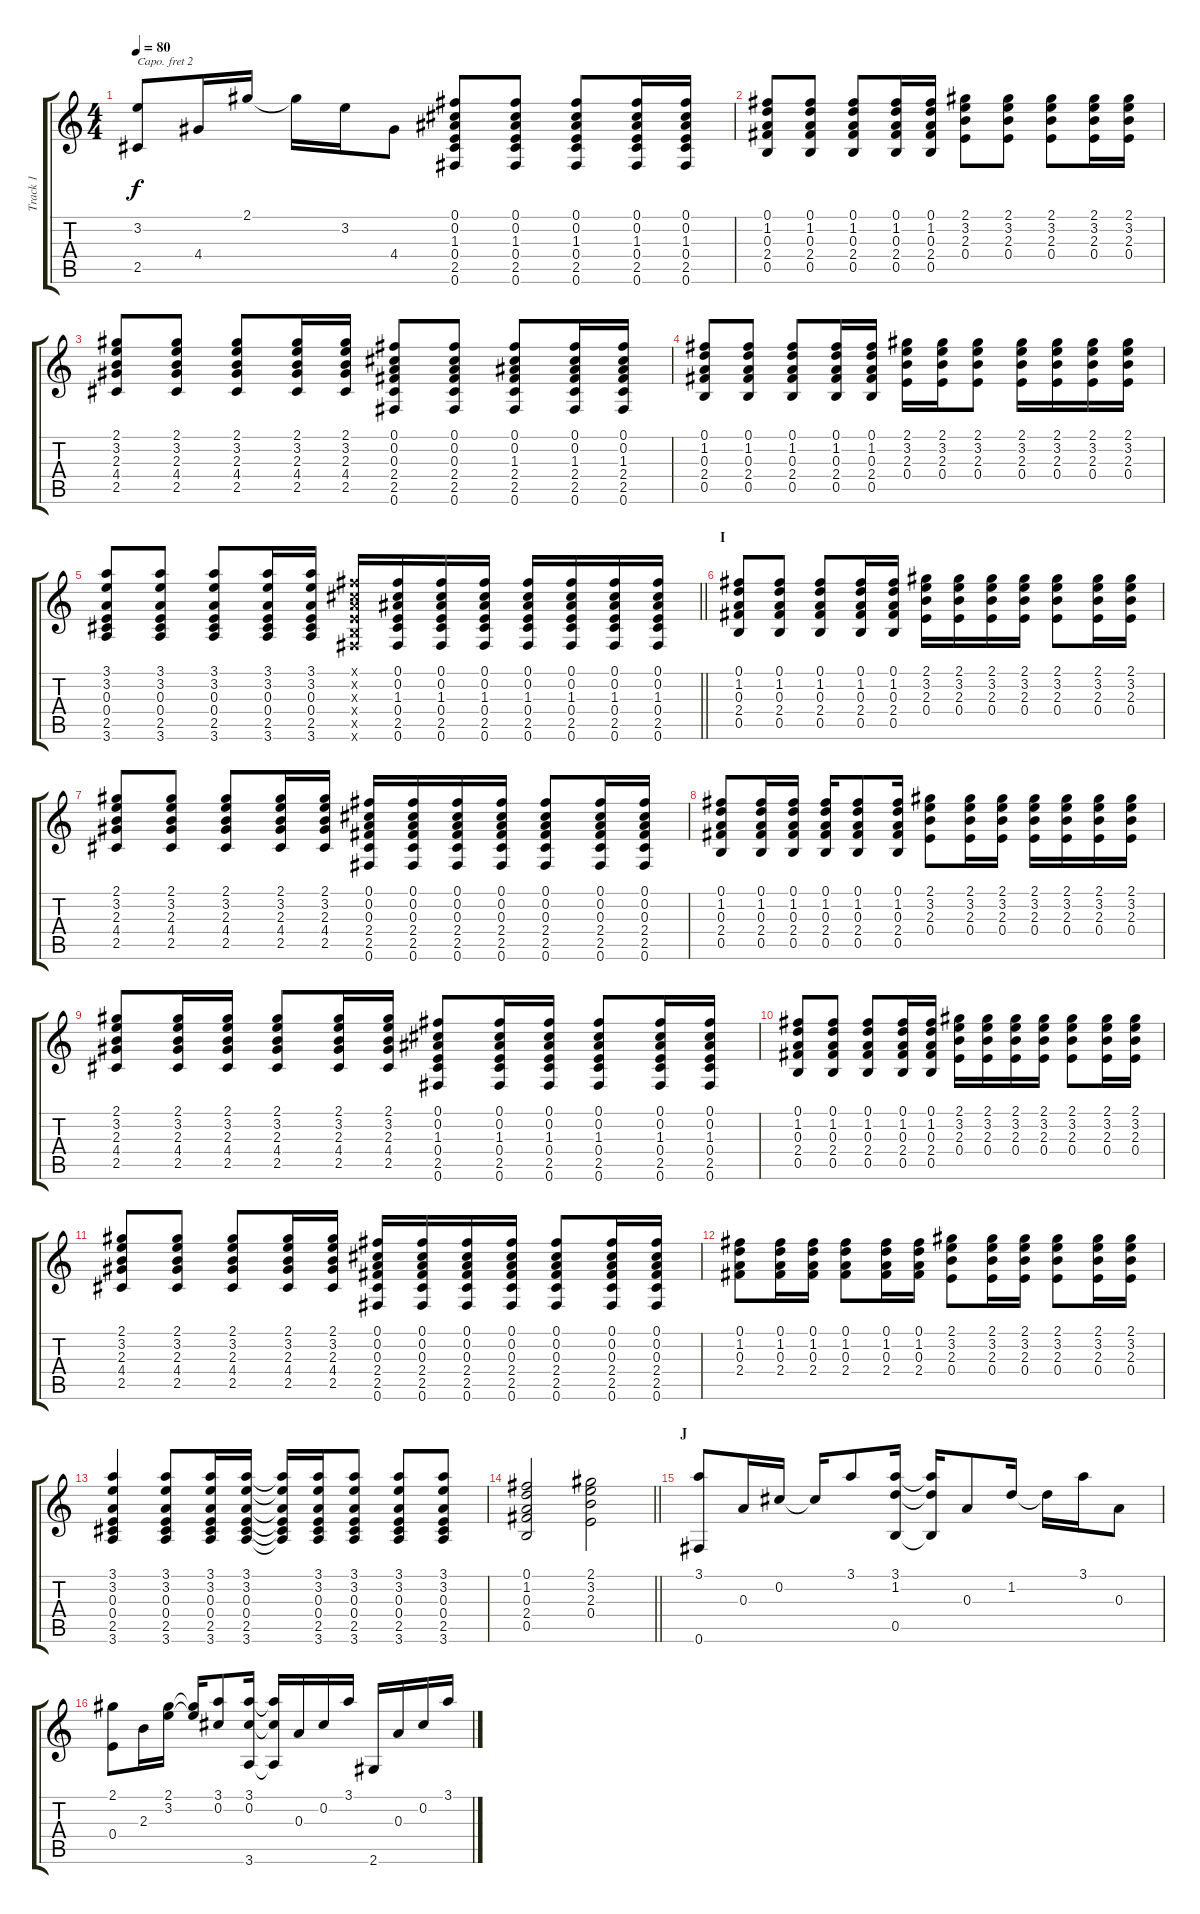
\track ("Track 1" "Track 1") {instrument acousticguitarsteel}
\staff {score tabs}
\capo 2
\tuning (E4 B3 G3 D3 A2 E2) {hide}
\ts (4 4)
\tempo 80
\clef g2
\ks c
(3.2 2.5).8{dy f} 4.4.16 2.1.16 2.1{t}.16 3.2.16 4.4.8 (0.1 0.2 1.3 0.4 2.5 0.6).8 (0.1 0.2 1.3 0.4 2.5 0.6).8 (0.1 0.2 1.3 0.4 2.5 0.6).8 (0.1 0.2 1.3 0.4 2.5 0.6).16 (0.1 0.2 1.3 0.4 2.5 0.6).16 |
(0.1 1.2 0.3 2.4 0.5).8 (0.1 1.2 0.3 2.4 0.5).8 (0.1 1.2 0.3 2.4 0.5).8 (0.1 1.2 0.3 2.4 0.5).16 (0.1 1.2 0.3 2.4 0.5).16 (2.1 3.2 2.3 0.4).8 (2.1 3.2 2.3 0.4).8 (2.1 3.2 2.3 0.4).8 (2.1 3.2 2.3 0.4).16 (2.1 3.2 2.3 0.4).16 |
(2.1 3.2 2.3 4.4 2.5).8 (2.1 3.2 2.3 4.4 2.5).8 (2.1 3.2 2.3 4.4 2.5).8 (2.1 3.2 2.3 4.4 2.5).16 (2.1 3.2 2.3 4.4 2.5).16 (0.1 0.2 0.3 2.4 2.5 0.6).8 (0.1 0.2 0.3 2.4 2.5 0.6).8 (0.1 0.2 1.3 2.4 2.5 0.6).8 (0.1 0.2 1.3 2.4 2.5 0.6).16 (0.1 0.2 1.3 2.4 2.5 0.6).16 |
(0.1 1.2 0.3 2.4 0.5).8 (0.1 1.2 0.3 2.4 0.5).8 (0.1 1.2 0.3 2.4 0.5).8 (0.1 1.2 0.3 2.4 0.5).16 (0.1 1.2 0.3 2.4 0.5).16 (2.1 3.2 2.3 0.4).16 (2.1 3.2 2.3 0.4).16 (2.1 3.2 2.3 0.4).8 (2.1 3.2 2.3 0.4).16 (2.1 3.2 2.3 0.4).16 (2.1 3.2 2.3 0.4).16 (2.1 3.2 2.3 0.4).16 |
\barLineRight lightlight
(3.1 3.2 0.3 0.4 2.5 3.6).8 (3.1 3.2 0.3 0.4 2.5 3.6).8 (3.1 3.2 0.3 0.4 2.5 3.6).8 (3.1 3.2 0.3 0.4 2.5 3.6).16 (3.1 3.2 0.3 0.4 2.5 3.6).16 (0.1{x} 0.2{x} 0.3{x} 0.4{x} 0.5{x} 0.6{x}).16 (0.1 0.2 1.3 0.4 2.5 0.6).16 (0.1 0.2 1.3 0.4 2.5 0.6).16 (0.1 0.2 1.3 0.4 2.5 0.6).16 (0.1 0.2 1.3 0.4 2.5 0.6).16 (0.1 0.2 1.3 0.4 2.5 0.6).16 (0.1 0.2 1.3 0.4 2.5 0.6).16 (0.1 0.2 1.3 0.4 2.5 0.6).16 |
\section ("" "I")
(0.1 1.2 0.3 2.4 0.5).8 (0.1 1.2 0.3 2.4 0.5).8 (0.1 1.2 0.3 2.4 0.5).8 (0.1 1.2 0.3 2.4 0.5).16 (0.1 1.2 0.3 2.4 0.5).16 (2.1 3.2 2.3 0.4).16 (2.1 3.2 2.3 0.4).16 (2.1 3.2 2.3 0.4).16 (2.1 3.2 2.3 0.4).16 (2.1 3.2 2.3 0.4).8 (2.1 3.2 2.3 0.4).16 (2.1 3.2 2.3 0.4).16 |
(2.1 3.2 2.3 4.4 2.5).8 (2.1 3.2 2.3 4.4 2.5).8 (2.1 3.2 2.3 4.4 2.5).8 (2.1 3.2 2.3 4.4 2.5).16 (2.1 3.2 2.3 4.4 2.5).16 (0.1 0.2 0.3 2.4 2.5 0.6).16 (0.1 0.2 0.3 2.4 2.5 0.6).16 (0.1 0.2 0.3 2.4 2.5 0.6).16 (0.1 0.2 0.3 2.4 2.5 0.6).16 (0.1 0.2 0.3 2.4 2.5 0.6).8 (0.1 0.2 0.3 2.4 2.5 0.6).16 (0.1 0.2 0.3 2.4 2.5 0.6).16 |
(0.1 1.2 0.3 2.4 0.5).8 (0.1 1.2 0.3 2.4 0.5).16 (0.1 1.2 0.3 2.4 0.5).16 (0.1 1.2 0.3 2.4 0.5).16 (0.1 1.2 0.3 2.4 0.5).8 (0.1 1.2 0.3 2.4 0.5).16 (2.1 3.2 2.3 0.4).8 (2.1 3.2 2.3 0.4).16 (2.1 3.2 2.3 0.4).16 (2.1 3.2 2.3 0.4).16 (2.1 3.2 2.3 0.4).16 (2.1 3.2 2.3 0.4).16 (2.1 3.2 2.3 0.4).16 |
(2.1 3.2 2.3 4.4 2.5).8 (2.1 3.2 2.3 4.4 2.5).16 (2.1 3.2 2.3 4.4 2.5).16 (2.1 3.2 2.3 4.4 2.5).8 (2.1 3.2 2.3 4.4 2.5).16 (2.1 3.2 2.3 4.4 2.5).16 (0.1 0.2 1.3 0.4 2.5 0.6).8 (0.1 0.2 1.3 0.4 2.5 0.6).16 (0.1 0.2 1.3 0.4 2.5 0.6).16 (0.1 0.2 1.3 0.4 2.5 0.6).8 (0.1 0.2 1.3 0.4 2.5 0.6).16 (0.1 0.2 1.3 0.4 2.5 0.6).16 |
(0.1 1.2 0.3 2.4 0.5).8 (0.1 1.2 0.3 2.4 0.5).8 (0.1 1.2 0.3 2.4 0.5).8 (0.1 1.2 0.3 2.4 0.5).16 (0.1 1.2 0.3 2.4 0.5).16 (2.1 3.2 2.3 0.4).16 (2.1 3.2 2.3 0.4).16 (2.1 3.2 2.3 0.4).16 (2.1 3.2 2.3 0.4).16 (2.1 3.2 2.3 0.4).8 (2.1 3.2 2.3 0.4).16 (2.1 3.2 2.3 0.4).16 |
(2.1 3.2 2.3 4.4 2.5).8 (2.1 3.2 2.3 4.4 2.5).8 (2.1 3.2 2.3 4.4 2.5).8 (2.1 3.2 2.3 4.4 2.5).16 (2.1 3.2 2.3 4.4 2.5).16 (0.1 0.2 0.3 2.4 2.5 0.6).16 (0.1 0.2 0.3 2.4 2.5 0.6).16 (0.1 0.2 0.3 2.4 2.5 0.6).16 (0.1 0.2 0.3 2.4 2.5 0.6).16 (0.1 0.2 0.3 2.4 2.5 0.6).8 (0.1 0.2 0.3 2.4 2.5 0.6).16 (0.1 0.2 0.3 2.4 2.5 0.6).16 |
(0.1 1.2 0.3 2.4).8 (0.1 1.2 0.3 2.4).16 (0.1 1.2 0.3 2.4).16 (0.1 1.2 0.3 2.4).8 (0.1 1.2 0.3 2.4).16 (0.1 1.2 0.3 2.4).16 (2.1 3.2 2.3 0.4).8 (2.1 3.2 2.3 0.4).16 (2.1 3.2 2.3 0.4).16 (2.1 3.2 2.3 0.4).8 (2.1 3.2 2.3 0.4).16 (2.1 3.2 2.3 0.4).16 |
(3.1 3.2 0.3 0.4 2.5 3.6).4 (3.1 3.2 0.3 0.4 2.5 3.6).8 (3.1 3.2 0.3 0.4 2.5 3.6).16 (3.1 3.2 0.3 0.4 2.5 3.6).16 (3.1{t} 3.2{t} 0.3{t} 0.4{t} 2.5{t} 3.6{t}).16 (3.1 3.2 0.3 0.4 2.5 3.6).16 (3.1 3.2 0.3 0.4 2.5 3.6).8 (3.1 3.2 0.3 0.4 2.5 3.6).8 (3.1 3.2 0.3 0.4 2.5 3.6).8 |
\barLineRight lightlight
(0.1 1.2 0.3 2.4 0.5).2 (2.1 3.2 2.3 0.4).2 |
\section ("" "J")
(3.1 0.6).8 0.3.16 0.2.16 0.2{t}.16 3.1.8 (3.1 1.2 0.5).16 (3.1{t} 1.2{t} 0.5{t}).16 0.3.8 1.2.16 1.2{t}.16 3.1.16 0.3.8 |
(2.1 0.4).8 2.3.16 (2.1 3.2).16 (2.1{t} 3.2{t}).16 (3.1 0.2).8 (3.1 0.2 3.6).16 (3.1{t} 0.2{t} 3.6{t}).16 0.3.16 0.2.16 3.1.16 2.6.16 0.3.16 0.2.16 3.1.16
